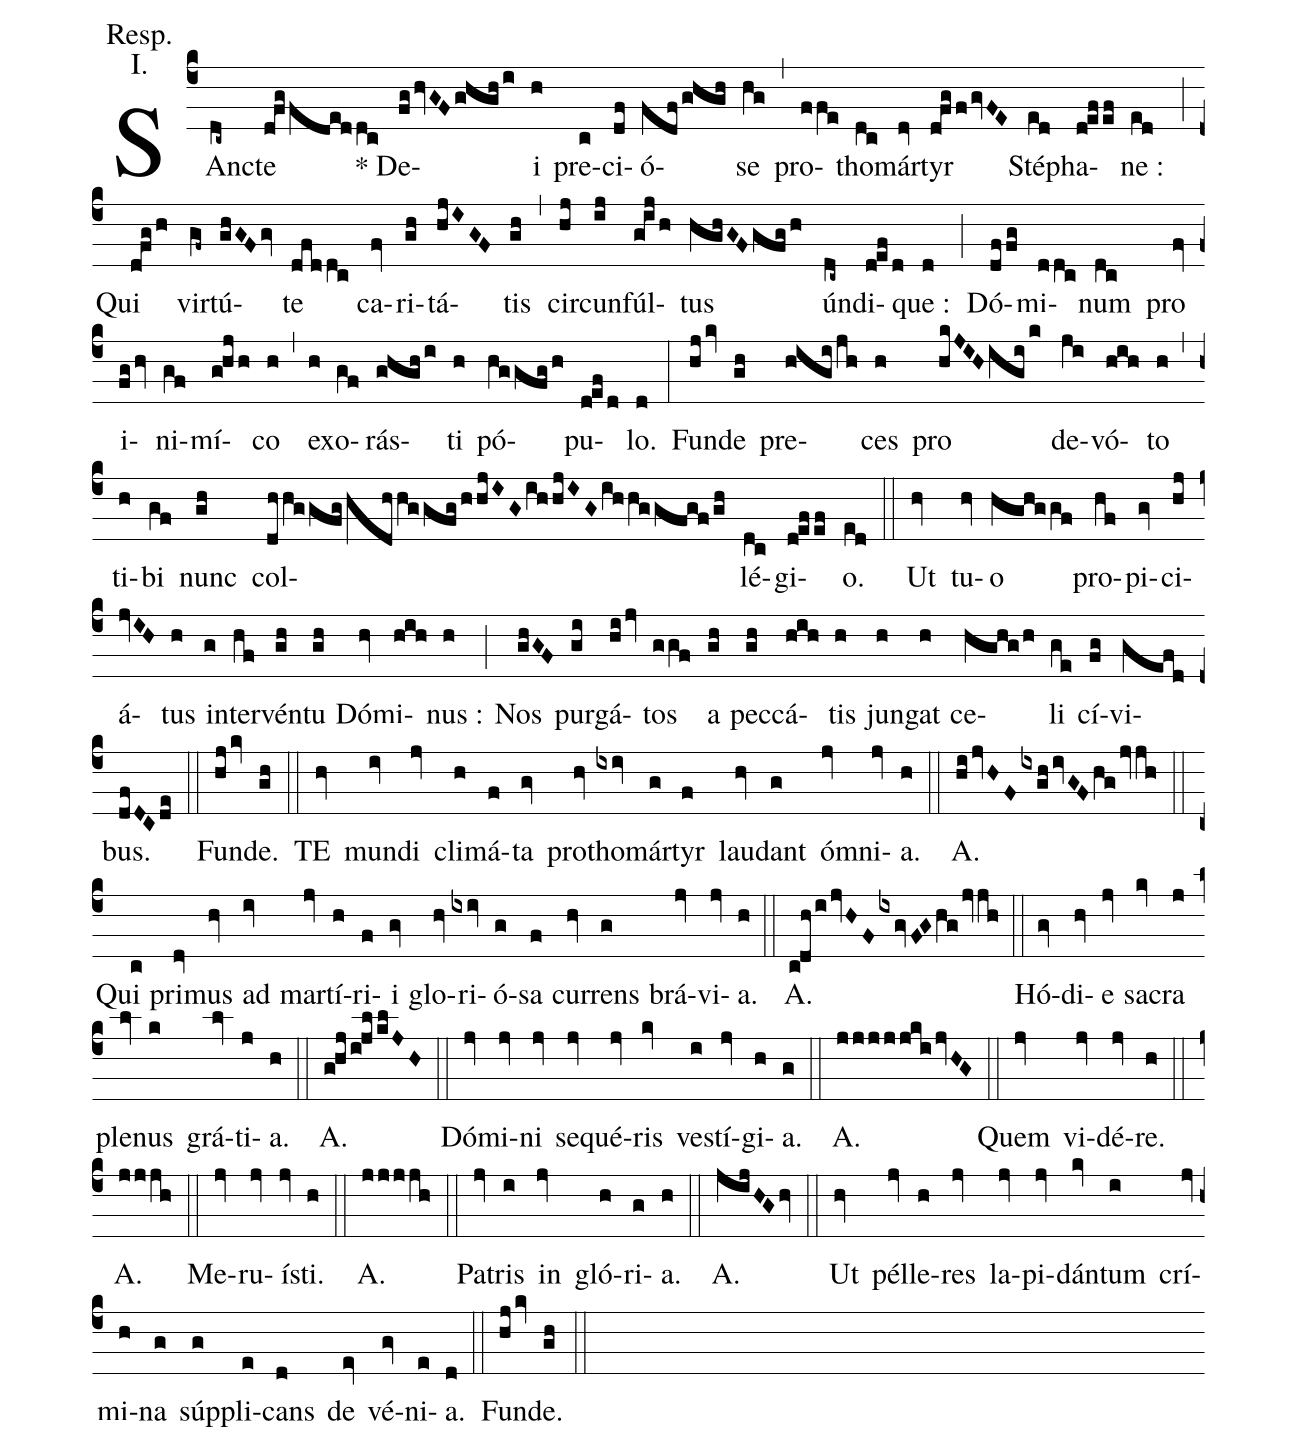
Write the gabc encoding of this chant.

annotation: Resp.;
annotation: I.;
%%
(c4)
SAnc(dc~)te(dfgfdeddc) * De(fghvGFghghi)i(h) pre(c)ci(df)ó(fdfghgh)se(hg) (,)
pro(ffe)tho(dc)már(dv)tyr(dfgfgvFE) Sté(ed)pha(defef)ne :(ed) (;)
Qui(dfgh) vir(gf~)tú(ghGFgv)te(dfddc) ca(fv)ri(gh)tá(hjIGF)tis(gh) (,)
cir(hj)cun(ij)fúl(gijh)tus(hghGFgfgh) ún(dc~)di(defd)que :(d) (;)
Dó(dffg)mi(ddc)num(dc) pro(fv) i(fghv)ni(gf)mí(ghjh)co(h) (,)
ex(h)o(gf)rás(ghghi)ti(h) pó(hggfgh)pu(defd)lo.(d) (:)
Fun(hjkv)de(gh) pre(higijh)ces(h) pro(hkJIHigik) de(ji)vó(hih)to(h) (,)
ti(h)bi(gf) nunc(gh) col(dhhggfghdhhggfghhjIGihhjIGihhggfgfgh)lé(dc)gi(defef)o.(ed) (::)
Ut(hv) tu(hv)o(hghggf) pro(hf)pi(gv)ci(hj)á(jvIH)tus(h) in(g)ter(hf)vén(gh)tu(gh) Dó(hv)mi(hih)nus :(h) (;)
Nos(ghGF) pur(gi)gá(hijv)tos(ggf) a(gh) pec(gh)cá(hih)tis(h) jun(h)gat(h) ce(hghgh)li(ge) cí(fg)vi(gefd)bus.(dfDCde) (::)
Fun(hjkv)de.(gh) (::)
TE(hv) mun(iv)di(jv) cli(h)má(f)ta(gv) pro(hv)tho(ixiv)már(g)tyr(f) lau(hv)dant(g) óm(jv)ni(jv)a.(h) (::)
A.(hijvHFixghivGFhgjvjh) (::)
Qui(c) pri(dv)mus(hv) ad(iv) mar(jv)tí(h)ri(f)i(gv) glo(hv)ri(ixiv)ó(g)sa(f) cur(hv)rens(g) brá(jv)vi(jv)a.(h) (::)
A.(cdhijvHFixgvFGhgjvjh) (::)
Hó(gv)di(hv)e(jv) sa(kv)cra(j)  ple(lv)nus(k) grá(lv)ti(j)a.(h) (::)
A.(ghjijlklJH) (::)
Dó(jv)mi(jv)ni(jv) se(jv)qué(jv)ris(kv) ve(i)stí(jv)gi(h)a.(g) (::)
A.(jjjjjkijvHG) (::)
Quem(jv) vi(jv)dé(jv)re.(h) (::)
A.(jjjh) (::)
Me(jv)ru(jv)í(jv)sti.(h) (::)
A.(jjjjh) (::)
Pa(jv)tris(i) in(jv) gló(h)ri(g)a.(h) (::)
A.(jijHGhv) (::)
Ut(hv) pél(jv)le(h)res(jv) la(jv)pi(jv)dán(kv)tum(i) crí(jv)mi(h)na(g) súp(g)pli(e)cans(d) de(ev) vé(gv)ni(e)a.(d) (::)
Fun(hjkv)de.(gh) (::)
